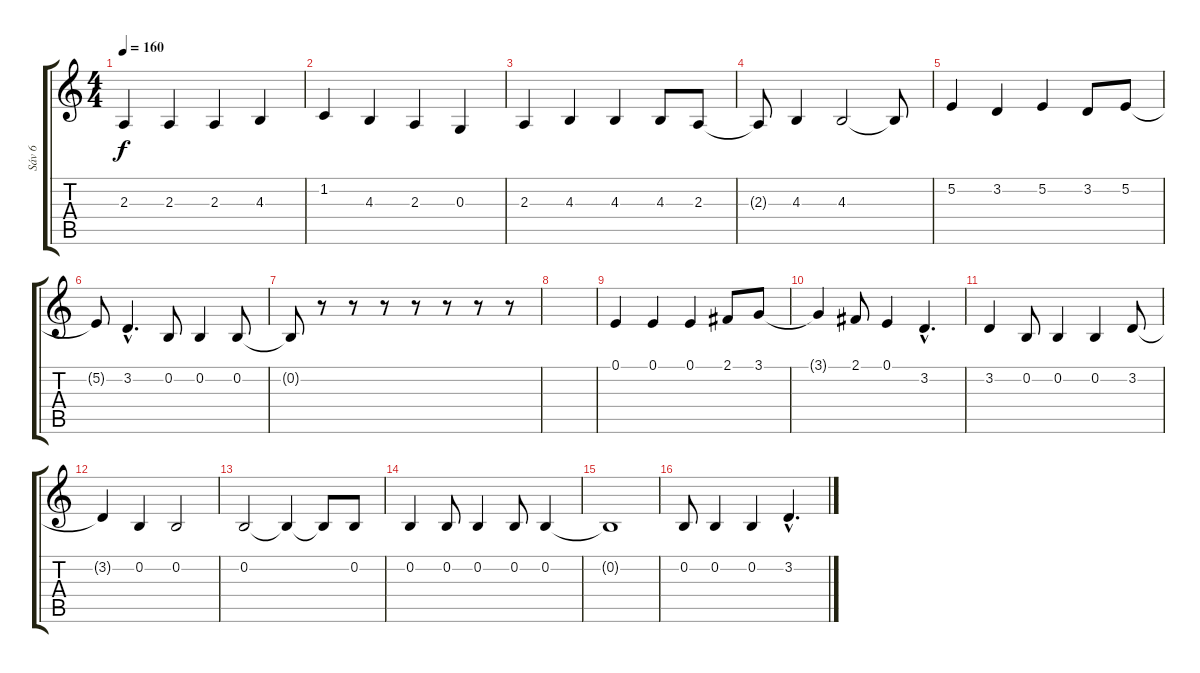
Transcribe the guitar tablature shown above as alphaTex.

\track ("Sáv 6" "Sáv 6") {instrument lead6voice}
\staff {score tabs}
\tuning (E4 B3 G3 D3 A2 E2) {hide}
\ts (4 4)
\tempo 160
\clef g2
\ks c
2.3.4{dy f} 2.3.4 2.3.4 4.3.4 |
1.2.4 4.3.4 2.3.4 0.3.4 |
2.3.4 4.3.4 4.3.4 4.3.8 2.3.8 |
2.3{t}.8 4.3.4 4.3.2 4.3{t}.8 |
5.2.4 3.2.4 5.2.4 3.2.8 5.2.8 |
5.2{t}.8 3.2{hac}.4{d} 0.2.8 0.2.4 0.2.8 |
0.2{t}.8 r.8 r.8 r.8 r.8 r.8 r.8 r.8 |
|
0.1.4 0.1.4 0.1.4 2.1.8 3.1.8 |
3.1{t}.4 2.1.8 0.1.4 3.2{hac}.4{d} |
3.2.4 0.2.8 0.2.4 0.2.4 3.2.8 |
3.2{t}.4 0.2.4 0.2.2 |
0.2.2 0.2{t}.4 0.2{t}.8 0.2.8 |
0.2.4 0.2.8 0.2.4 0.2.8 0.2.4 |
0.2{t}.1 |
0.2.8 0.2.4 0.2.4 3.2{hac}.4{d}
